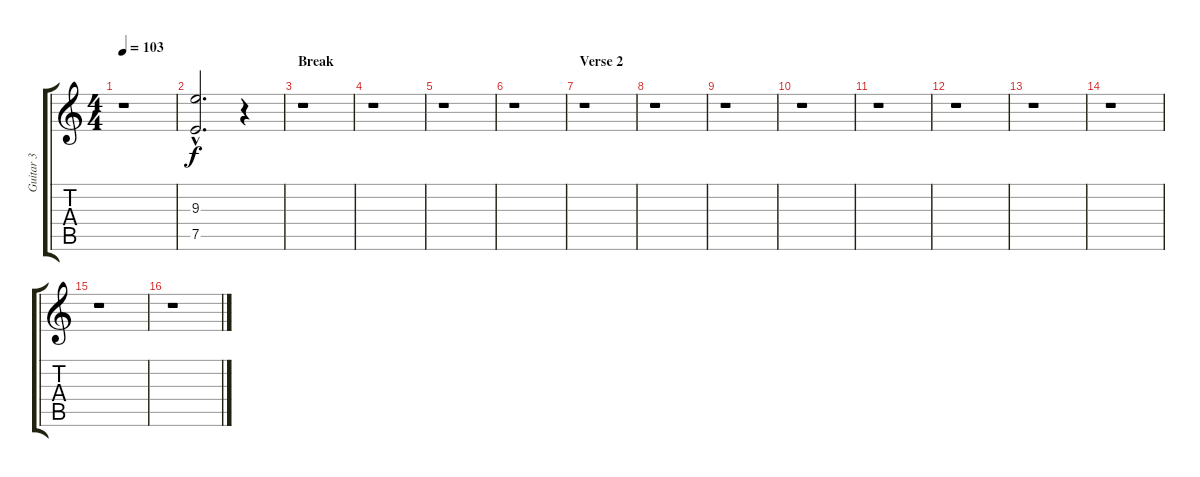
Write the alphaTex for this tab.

\track ("Guitar 3" "Guitar 3") {instrument electricguitarjazz}
\staff {score tabs}
\tuning (E4 B3 G3 D3 A2 E2) {hide}
\ts (4 4)
\tempo 103
\clef g2
\ks c
r.1{dy f} |
(9.3{hac} 7.5{hac}).2{d} r.4 |
\section ("" "Break ")
r.1 |
r.1 |
r.1 |
r.1 |
\section ("" "Verse 2")
r.1 |
r.1 |
r.1 |
r.1 |
r.1 |
r.1 |
r.1 |
r.1 |
r.1 |
r.1
